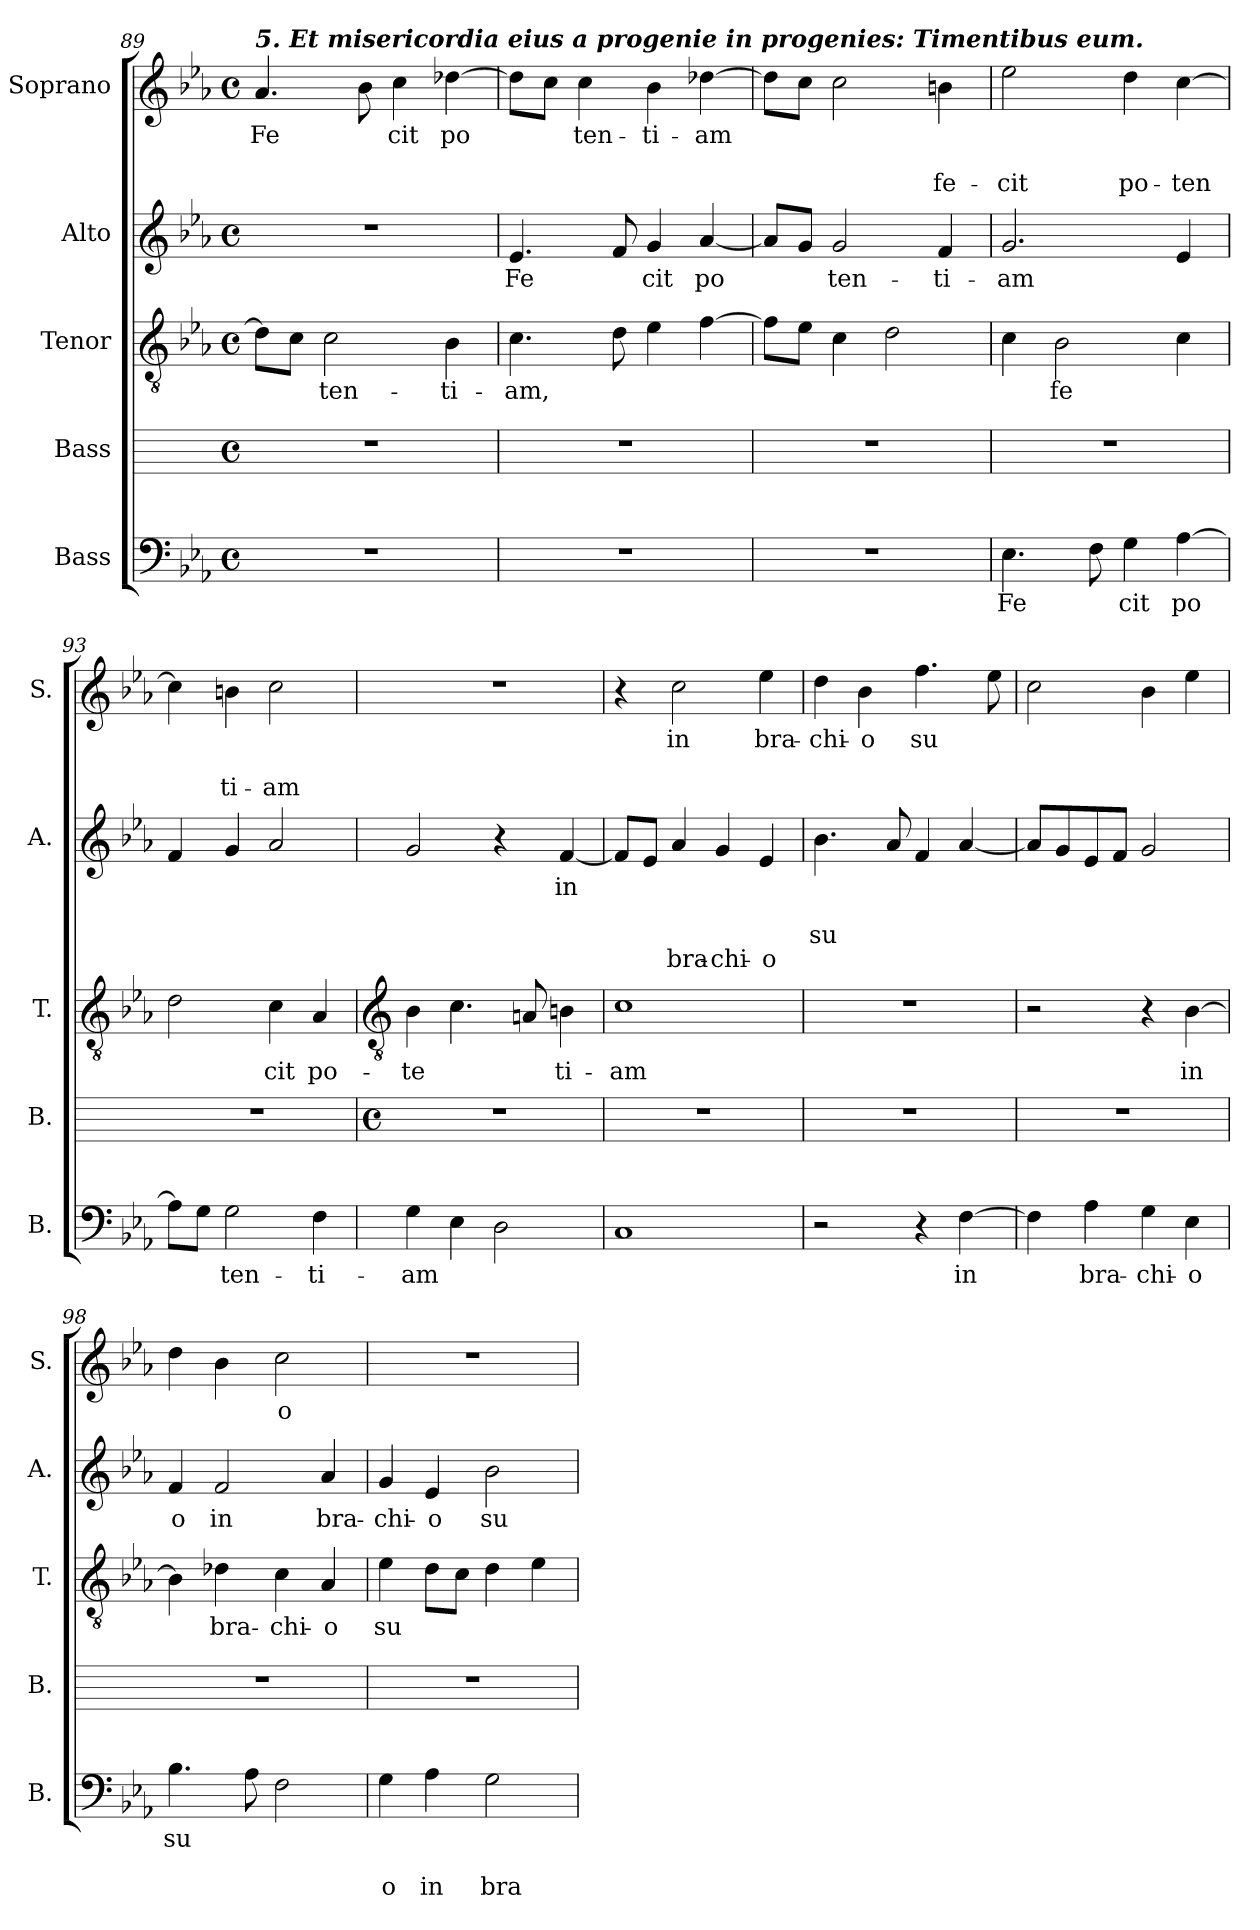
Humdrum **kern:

**kern	**text	**text	**text	**kern	**kern	**text	**kern	**text	**text	**text	**text	**kern	**text	**text	**text
*part5	*part5	*part5	*part5	*part4	*part3	*part3	*part2	*part2	*part2	*part2	*part2	*part1	*part1	*part1	*part1
*staff5	*staff5	*staff5	*staff5	*staff4	*staff3	*staff3	*staff2	*staff2	*staff2	*staff2	*staff2	*staff1	*staff1	*staff1	*staff1
*I"Bass	*	*	*	*I"Bass	*I"Tenor	*	*I"Alto	*	*	*	*	*I"Soprano	*	*	*
*I'B.	*	*	*	*I'B.	*I'T.	*	*I'A.	*	*	*	*	*I'S.	*	*	*
*clefF4	*	*	*	*	*clefGv2	*	*clefG2	*	*	*	*	*clefG2	*	*	*
*k[b-e-a-]	*	*	*	*	*k[b-e-a-]	*	*k[b-e-a-]	*	*	*	*	*k[b-e-a-]	*	*	*
*E-:	*	*	*	*	*E-:	*	*E-:	*	*	*	*	*E-:	*	*	*
*M4/4	*	*	*	*M4/4	*M4/4	*	*M4/4	*	*	*	*	*M4/4	*	*	*
*met(c)	*	*	*	*met(c)	*met(c)	*	*met(c)	*	*	*	*	*met(c)	*	*	*
=89	=89	=89	=89	=89	=89	=89	=89	=89	=89	=89	=89	=89	=89	=89	=89
!	!	!	!	!	!	!	!	!	!	!	!	!LO:TX:a:Bi:t=5. Et misericordia eius a progenie in progenies&colon; Timentibus eum.	!	!	!
!	!	!	!	!	!	!	!	!	!	!	!	!	!LO:LY:b	!	!
1r	.	.	.	1r	8d-L]	.	1r	.	.	.	.	4.a-	Fe	.	.
.	.	.	.	.	8cJ	.	.	.	.	.	.	.	.	.	.
!	!	!	!	!	!	!LO:LY:b	!	!	!	!	!	!	!	!	!
.	.	.	.	.	2c	ten-	.	.	.	.	.	.	.	.	.
.	.	.	.	.	.	.	.	.	.	.	.	8b-	.	.	.
!	!	!	!	!	!	!	!	!	!	!	!	!	!LO:LY:b	!	!
.	.	.	.	.	.	.	.	.	.	.	.	4cc	cit	.	.
!	!	!	!	!	!	!LO:LY:b	!	!	!	!	!	!	!LO:LY:b	!	!
.	.	.	.	.	4B-	-ti-	.	.	.	.	.	[4dd-	po	.	.
=90	=90	=90	=90	=90	=90	=90	=90	=90	=90	=90	=90	=90	=90	=90	=90
!	!	!	!	!	!	!LO:LY:b	!	!LO:LY:b	!	!	!	!	!	!	!
1r	.	.	.	1r	4.c	-am,	4.e-	Fe	.	.	.	8dd-L]	.	.	.
.	.	.	.	.	.	.	.	.	.	.	.	8ccJ	.	.	.
!	!	!	!	!	!	!	!	!	!	!	!	!	!LO:LY:b	!	!
.	.	.	.	.	.	.	.	.	.	.	.	4cc	ten-	.	.
.	.	.	.	.	8d	.	8f	.	.	.	.	.	.	.	.
!	!	!	!	!	!	!	!	!LO:LY:b	!	!	!	!	!LO:LY:b	!	!
.	.	.	.	.	4e-	.	4g	cit	.	.	.	4b-	-ti-	.	.
!	!	!	!	!	!	!	!	!LO:LY:b	!	!	!	!	!LO:LY:b	!	!
.	.	.	.	.	[4f	.	[4a-	po	.	.	.	[4dd-	-am	.	.
=91	=91	=91	=91	=91	=91	=91	=91	=91	=91	=91	=91	=91	=91	=91	=91
1r	.	.	.	1r	8fL]	.	8a-L]	.	.	.	.	8dd-L]	.	.	.
.	.	.	.	.	8e-J	.	8gJ	.	.	.	.	8ccJ	.	.	.
!	!	!	!	!	!	!	!	!LO:LY:b	!	!	!	!	!	!	!
.	.	.	.	.	4c	.	2g	ten-	.	.	.	2cc	.	.	.
.	.	.	.	.	2d	.	.	.	.	.	.	.	.	.	.
!	!	!	!	!	!	!	!	!LO:LY:b	!	!	!	!	!	!	!LO:LY:b
.	.	.	.	.	.	.	4f	-ti-	.	.	.	4b	.	.	fe-
=92	=92	=92	=92	=92	=92	=92	=92	=92	=92	=92	=92	=92	=92	=92	=92
!	!LO:LY:b	!	!	!	!	!	!	!LO:LY:b	!	!	!	!	!	!	!LO:LY:b
4.E-	Fe	.	.	1r	4c	.	2.g	-am	.	.	.	2ee-	.	.	-cit
!	!	!	!	!	!	!LO:LY:b	!	!	!	!	!	!	!	!	!
.	.	.	.	.	2B-	fe	.	.	.	.	.	.	.	.	.
8F	.	.	.	.	.	.	.	.	.	.	.	.	.	.	.
!	!LO:LY:b	!	!	!	!	!	!	!	!	!	!	!	!	!	!LO:LY:b
4G	cit	.	.	.	.	.	.	.	.	.	.	4dd	.	.	po-
!	!LO:LY:b	!	!	!	!	!	!	!	!	!	!	!	!	!	!LO:LY:b
[4A-	po	.	.	.	4c	.	4e-	.	.	.	.	[4cc	.	.	-ten
=93	=93	=93	=93	=93	=93	=93	=93	=93	=93	=93	=93	=93	=93	=93	=93
8A-L]	.	.	.	1r	2d	.	4f	.	.	.	.	4cc]	.	.	.
8GJ	.	.	.	.	.	.	.	.	.	.	.	.	.	.	.
!	!LO:LY:b	!	!	!	!	!	!	!	!	!	!	!	!	!	!LO:LY:b
2G	ten-	.	.	.	.	.	4g	.	.	.	.	4b	.	.	ti-
!	!	!	!	!	!	!LO:LY:b	!	!	!	!	!	!	!	!	!LO:LY:b
.	.	.	.	.	4c	cit	2a-	.	.	.	.	2cc	.	.	-am
!	!LO:LY:b	!	!	!	!	!LO:LY:b	!	!	!	!	!	!	!	!	!
4F	-ti-	.	.	.	4A-	po-	.	.	.	.	.	.	.	.	.
!!LO:LB:g=z
=94	=94	=94	=94	=94	=94	=94	=94	=94	=94	=94	=94	=94	=94	=94	=94
*	*	*	*	*	*clefGv2	*	*	*	*	*	*	*	*	*	*
*	*	*	*	*M4/4	*	*	*	*	*	*	*	*	*	*	*
*	*	*	*	*met(c)	*	*	*	*	*	*	*	*	*	*	*
!	!LO:LY:b	!	!	!	!	!LO:LY:b	!	!	!	!	!	!	!	!	!
4G	-am	.	.	1r	4B-	-te	2g	.	.	.	.	1r	.	.	.
4E-	.	.	.	.	4.c	.	.	.	.	.	.	.	.	.	.
2D	.	.	.	.	.	.	4r	.	.	.	.	.	.	.	.
.	.	.	.	.	8A	.	.	.	.	.	.	.	.	.	.
!	!	!	!	!	!	!LO:LY:b	!	!LO:LY:b	!	!	!	!	!	!	!
.	.	.	.	.	4B	ti-	[4f	in	.	.	.	.	.	.	.
=95	=95	=95	=95	=95	=95	=95	=95	=95	=95	=95	=95	=95	=95	=95	=95
!	!	!	!	!	!	!LO:LY:b	!	!	!	!	!	!	!	!	!
1C	.	.	.	1r	1c	-am	8fL]	.	.	.	.	4r	.	.	.
.	.	.	.	.	.	.	8e-J	.	.	.	.	.	.	.	.
!	!	!	!	!	!	!	!	!	!	!	!LO:LY:b	!	!LO:LY:b	!	!
.	.	.	.	.	.	.	4a-	.	.	.	bra-	2cc	in	.	.
!	!	!	!	!	!	!	!	!	!	!	!LO:LY:b	!	!	!	!
.	.	.	.	.	.	.	4g	.	.	.	-chi-	.	.	.	.
!	!	!	!	!	!	!	!	!	!	!	!LO:LY:b	!	!LO:LY:b	!	!
.	.	.	.	.	.	.	4e-	.	.	.	-o	4ee-	bra-	.	.
=96	=96	=96	=96	=96	=96	=96	=96	=96	=96	=96	=96	=96	=96	=96	=96
!	!	!	!	!	!	!	!	!	!	!LO:LY:b	!	!	!LO:LY:b	!	!
2r	.	.	.	1r	1r	.	4.b-	.	.	su	.	4dd	-chi-	.	.
!	!	!	!	!	!	!	!	!	!	!	!	!	!LO:LY:b	!	!
.	.	.	.	.	.	.	.	.	.	.	.	4b-	-o	.	.
.	.	.	.	.	.	.	8a-	.	.	.	.	.	.	.	.
!	!	!	!	!	!	!	!	!	!	!	!	!	!LO:LY:b	!	!
4r	.	.	.	.	.	.	4f	.	.	.	.	4.ff	su	.	.
!	!LO:LY:b	!	!	!	!	!	!	!	!	!	!	!	!	!	!
[4F	in	.	.	.	.	.	[4a-	.	.	.	.	.	.	.	.
.	.	.	.	.	.	.	.	.	.	.	.	8ee-	.	.	.
=97	=97	=97	=97	=97	=97	=97	=97	=97	=97	=97	=97	=97	=97	=97	=97
4F]	.	.	.	1r	2r	.	8a-L]	.	.	.	.	2cc	.	.	.
.	.	.	.	.	.	.	8g	.	.	.	.	.	.	.	.
!	!LO:LY:b	!	!	!	!	!	!	!	!	!	!	!	!	!	!
4A-	bra-	.	.	.	.	.	8e-	.	.	.	.	.	.	.	.
.	.	.	.	.	.	.	8fJ	.	.	.	.	.	.	.	.
!	!LO:LY:b	!	!	!	!	!	!	!	!	!	!	!	!	!	!
4G	-chi-	.	.	.	4r	.	2g	.	.	.	.	4b-	.	.	.
!	!LO:LY:b	!	!	!	!	!LO:LY:b	!	!	!	!	!	!	!	!	!
4E-	-o	.	.	.	[4B-	in	.	.	.	.	.	4ee-	.	.	.
=98	=98	=98	=98	=98	=98	=98	=98	=98	=98	=98	=98	=98	=98	=98	=98
!	!LO:LY:b	!	!	!	!	!	!	!LO:LY:b	!	!	!	!	!	!	!
4.B-	su	.	.	1r	4B-]	.	4f	o	.	.	.	4dd	.	.	.
!	!	!	!	!	!	!LO:LY:b	!	!LO:LY:b	!	!	!	!	!	!	!
.	.	.	.	.	4d-	bra-	2f	in	.	.	.	4b-	.	.	.
8A-	.	.	.	.	.	.	.	.	.	.	.	.	.	.	.
!	!	!	!	!	!	!LO:LY:b	!	!	!	!	!	!	!LO:LY:b	!	!
2F	.	.	.	.	4c	-chi-	.	.	.	.	.	2cc	o	.	.
!	!	!	!	!	!	!LO:LY:b	!	!LO:LY:b	!	!	!	!	!	!	!
.	.	.	.	.	4A-	-o	4a-	bra-	.	.	.	.	.	.	.
=99	=99	=99	=99	=99	=99	=99	=99	=99	=99	=99	=99	=99	=99	=99	=99
!	!	!	!LO:LY:b	!	!	!LO:LY:b	!	!LO:LY:b	!	!	!	!	!	!	!
4G	.	.	o	1r	4e-	su	4g	-chi-	.	.	.	1r	.	.	.
!	!	!	!LO:LY:b	!	!	!	!	!LO:LY:b	!	!	!	!	!	!	!
4A-	.	.	in	.	8dL	.	4e-	-o	.	.	.	.	.	.	.
.	.	.	.	.	8cJ	.	.	.	.	.	.	.	.	.	.
!	!	!	!LO:LY:b	!	!	!	!	!LO:LY:b	!	!	!	!	!	!	!
2G	.	.	bra-	.	4d	.	2b-	su	.	.	.	.	.	.	.
.	.	.	.	.	4e-	.	.	.	.	.	.	.	.	.	.
=	=	=	=	=	=	=	=	=	=	=	=	=	=	=	=
*-	*-	*-	*-	*-	*-	*-	*-	*-	*-	*-	*-	*-	*-	*-	*-
